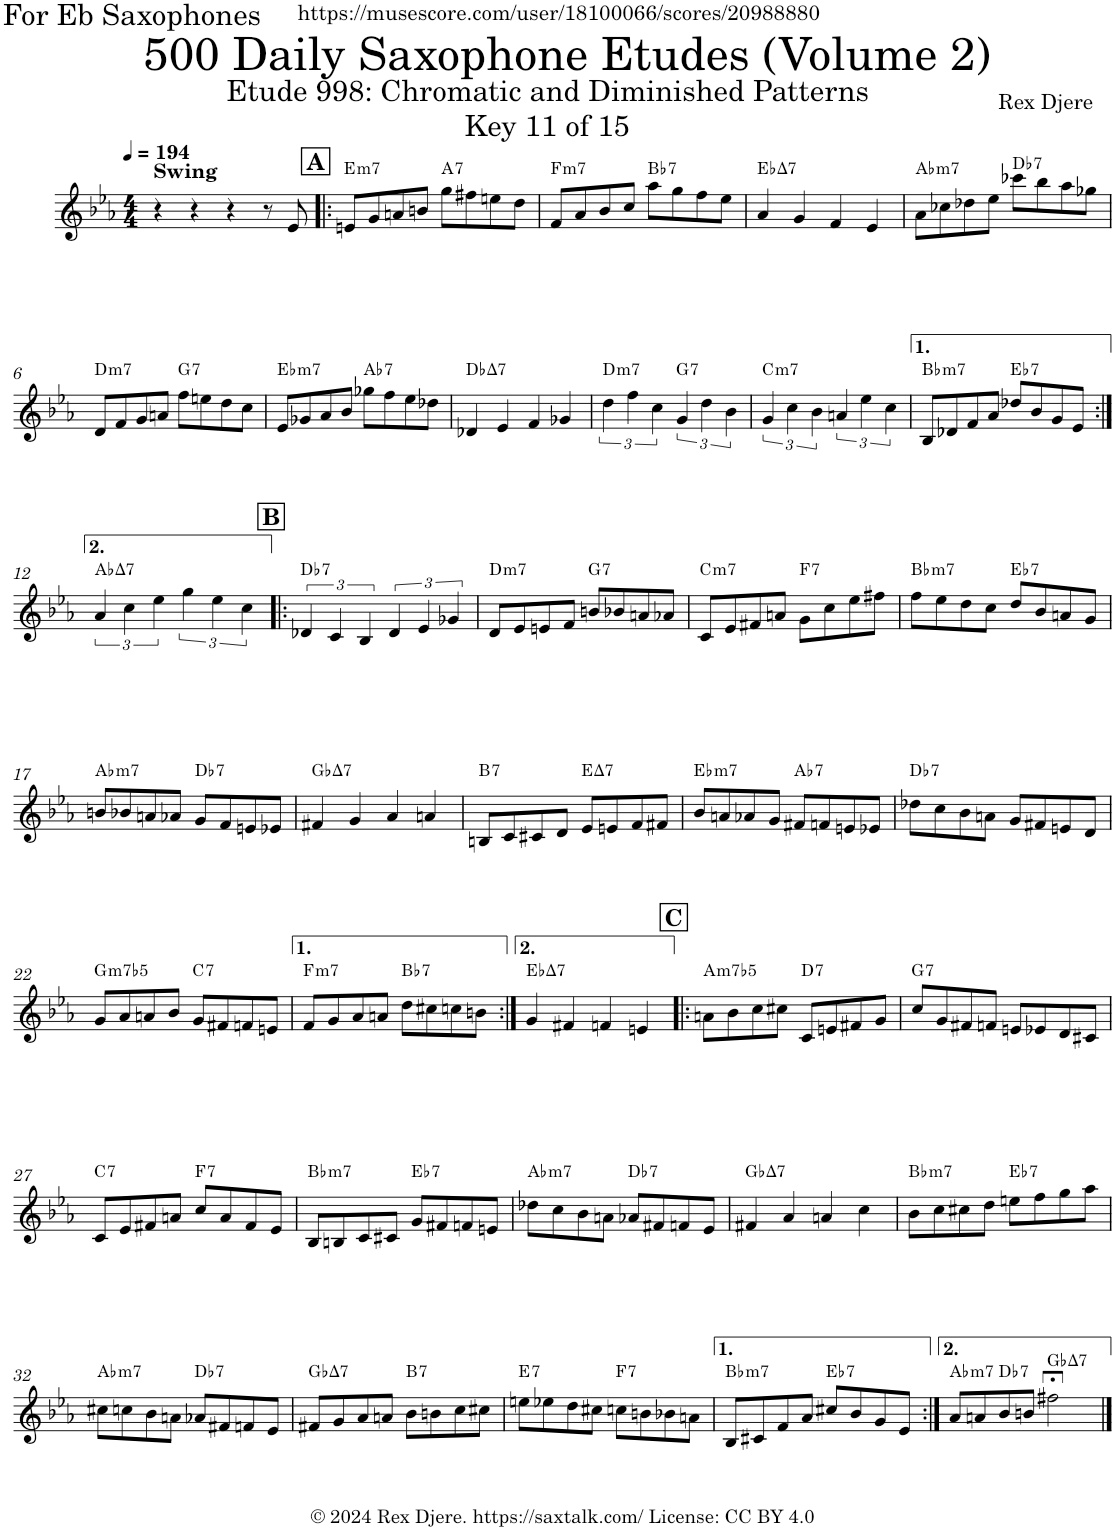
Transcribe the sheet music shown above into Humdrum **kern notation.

**kern	**harte
*part1	*part1
*staff1	*
*I"Alto Saxophone	*
*I'A. Sax.	*
*clefG2	*
*Trd5c9	*
*k[b-e-a-]	*
*M4/4	*
*MM194	*
=1	=1
!LO:TX:a:B:t=Swing	!
4r	.
4r	.
4r	.
8r	.
8e-/	.
!!LO:REH:place=s1:a:B:cj:fs=14:t=A
=2!|:	=2!|:
!	!LO:H:kt=m7
8en/L	E:min7
8g/	.
8an/	.
8bn/J	.
!	!LO:H:kt=7
8gg\L	A:7
8ff#X\	.
8een\	.
8dd\J	.
=3	=3
!	!LO:H:kt=m7
8f/L	F:min7
8a-/	.
8b-/	.
8cc/J	.
!	!LO:H:kt=7
8aa-\L	Bb:7
8gg\	.
8ff\	.
8ee-\J	.
=4	=4
!	!LO:H:kt=7
4a-/	Eb:maj7
4g/	.
4f/	.
4e-/	.
=5	=5
!	!LO:H:kt=m7
8a-\L	Ab:min7
8cc-X\	.
8dd-X\	.
8ee-\J	.
!	!LO:H:kt=7
8ccc-X\L	Db:7
8bb-\	.
8aa-\	.
8gg-X\J	.
!!LO:LB:g=z
=6	=6
!	!LO:H:kt=m7
8d/L	D:min7
8f/	.
8g/	.
8an/J	.
!	!LO:H:kt=7
8ff\L	G:7
8een\	.
8dd\	.
8cc\J	.
=7	=7
!	!LO:H:kt=m7
8e-/L	Eb:min7
8g-X/	.
8a-/	.
8b-/J	.
!	!LO:H:kt=7
8gg-X\L	Ab:7
8ff\	.
8ee-\	.
8dd-X\J	.
=8	=8
!	!LO:H:kt=7
4d-X/	Db:maj7
4e-/	.
4f/	.
4g-X/	.
=9	=9
!	!LO:H:kt=m7
6dd\	D:min7
6ff\	.
6cc\	.
!	!LO:H:kt=7
6g/	G:7
6dd\	.
6b-\	.
=10	=10
!	!LO:H:kt=m7
6g/	C:min7
6cc\	.
6b-\	.
6an/	.
6ee-\	.
6cc\	.
=11	=11
!	!LO:H:kt=m7
8B-/L	Bb:min7
8d-X/	.
8f/	.
8a-/J	.
!	!LO:H:kt=7
8dd-X/L	Eb:7
8b-/	.
8g/	.
8e-/J	.
!!LO:LB:g=z
=12:|!	=12:|!
!	!LO:H:kt=7
6a-/	Ab:maj7
6cc\	.
6ee-\	.
6gg\	.
6ee-\	.
6cc\	.
!!LO:REH:place=s1:a:B:cj:fs=14:t=B
=13!|:	=13!|:
!	!LO:H:kt=7
6d-X/	Db:7
6c/	.
6B-/	.
6d-/	.
6e-/	.
6g-X/	.
=14	=14
!	!LO:H:kt=m7
8d/L	D:min7
8e-/	.
8en/	.
8f/J	.
!	!LO:H:kt=7
8bn/L	G:7
8b-X/	.
8an/	.
8a-X/J	.
=15	=15
!	!LO:H:kt=m7
8c/L	C:min7
8e-/	.
8f#X/	.
8an/J	.
!	!LO:H:kt=7
8g\L	F:7
8cc\	.
8ee-\	.
8ff#X\J	.
=16	=16
!	!LO:H:kt=m7
8ff\L	Bb:min7
8ee-\	.
8dd\	.
8cc\J	.
!	!LO:H:kt=7
8dd/L	Eb:7
8b-/	.
8an/	.
8g/J	.
!!LO:LB:g=z
=17	=17
!	!LO:H:kt=m7
8bn/L	Ab:min7
8b-X/	.
8an/	.
8a-X/J	.
!	!LO:H:kt=7
8g/L	Db:7
8f/	.
8en/	.
8e-X/J	.
=18	=18
!	!LO:H:kt=7
4f#X/	Gb:maj7
4g/	.
4a-/	.
4an/	.
=19	=19
!	!LO:H:kt=7
8Bn/L	B:7
8c/	.
8c#X/	.
8d/J	.
!	!LO:H:kt=7
8e-/L	E:maj7
8en/	.
8f/	.
8f#X/J	.
=20	=20
!	!LO:H:kt=m7
8b-/L	Eb:min7
8an/	.
8a-X/	.
8g/J	.
!	!LO:H:kt=7
8f#X/L	Ab:7
8fn/	.
8en/	.
8e-X/J	.
=21	=21
!	!LO:H:kt=7
8dd-X\L	Db:7
8cc\	.
8b-\	.
8an\J	.
8g/L	.
8f#X/	.
8en/	.
8d/J	.
!!LO:LB:g=z
=22	=22
!	!LO:H:kt=m7b5
8g/L	G:hdim7
8a-/	.
8an/	.
8b-/J	.
!	!LO:H:kt=7
8g/L	C:7
8f#X/	.
8fn/	.
8en/J	.
=23	=23
!	!LO:H:kt=m7
8f/L	F:min7
8g/	.
8a-/	.
8an/J	.
!	!LO:H:kt=7
8dd\L	Bb:7
8cc#X\	.
8ccn\	.
8bn\J	.
=24:|!	=24:|!
!	!LO:H:kt=7
4g/	Eb:maj7
4f#X/	.
4fn/	.
4en/	.
!!LO:REH:place=s1:a:B:cj:fs=14:t=C
=25!|:	=25!|:
!	!LO:H:kt=m7b5
8an\L	A:hdim7
8b-\	.
8cc\	.
8cc#X\J	.
!	!LO:H:kt=7
8c/L	D:7
8en/	.
8f#X/	.
8g/J	.
=26	=26
!	!LO:H:kt=7
8cc/L	G:7
8g/	.
8f#X/	.
8fn/J	.
8en/L	.
8e-X/	.
8d/	.
8c#X/J	.
!!LO:LB:g=z
=27	=27
!	!LO:H:kt=7
8c/L	C:7
8e-/	.
8f#X/	.
8an/J	.
!	!LO:H:kt=7
8cc/L	F:7
8a/	.
8f#/	.
8e-/J	.
=28	=28
!	!LO:H:kt=m7
8B-/L	Bb:min7
8Bn/	.
8c/	.
8c#X/J	.
!	!LO:H:kt=7
8g/L	Eb:7
8f#X/	.
8fn/	.
8en/J	.
=29	=29
!	!LO:H:kt=m7
8dd-X\L	Ab:min7
8cc\	.
8b-\	.
8an\J	.
!	!LO:H:kt=7
8a-X/L	Db:7
8f#X/	.
8fn/	.
8e-/J	.
=30	=30
!	!LO:H:kt=7
4f#X/	Gb:maj7
4a-/	.
4an/	.
4cc\	.
=31	=31
!	!LO:H:kt=m7
8b-\L	Bb:min7
8cc\	.
8cc#X\	.
8dd\J	.
!	!LO:H:kt=7
8een\L	Eb:7
8ff\	.
8gg\	.
8aa-\J	.
!!LO:LB:g=z
=32	=32
!	!LO:H:kt=m7
8cc#X\L	Ab:min7
8ccn\	.
8b-\	.
8an\J	.
!	!LO:H:kt=7
8a-X/L	Db:7
8f#X/	.
8fn/	.
8e-/J	.
=33	=33
!	!LO:H:kt=7
8f#X/L	Gb:maj7
8g/	.
8a-/	.
8an/J	.
!	!LO:H:kt=7
8b-\L	B:7
8bn\	.
8cc\	.
8cc#X\J	.
=34	=34
!	!LO:H:kt=7
8een\L	E:7
8ee-X\	.
8dd\	.
8cc#X\J	.
!	!LO:H:kt=7
8ccn\L	F:7
8bn\	.
8b-X\	.
8an\J	.
=35	=35
!	!LO:H:kt=m7
8B-/L	Bb:min7
8c#X/	.
8f/	.
8a-/J	.
!	!LO:H:kt=7
8cc#X/L	Eb:7
8b-/	.
8g/	.
8e-/J	.
=36:|!	=36:|!
!	!LO:H:kt=m7
8a-/L	Ab:min7
8an/	.
!	!LO:H:kt=7
8b-/	Db:7
8bn/J	.
!	!LO:H:kt=7
2ff#X;<\	Gb:maj7
==	==
*-	*-
